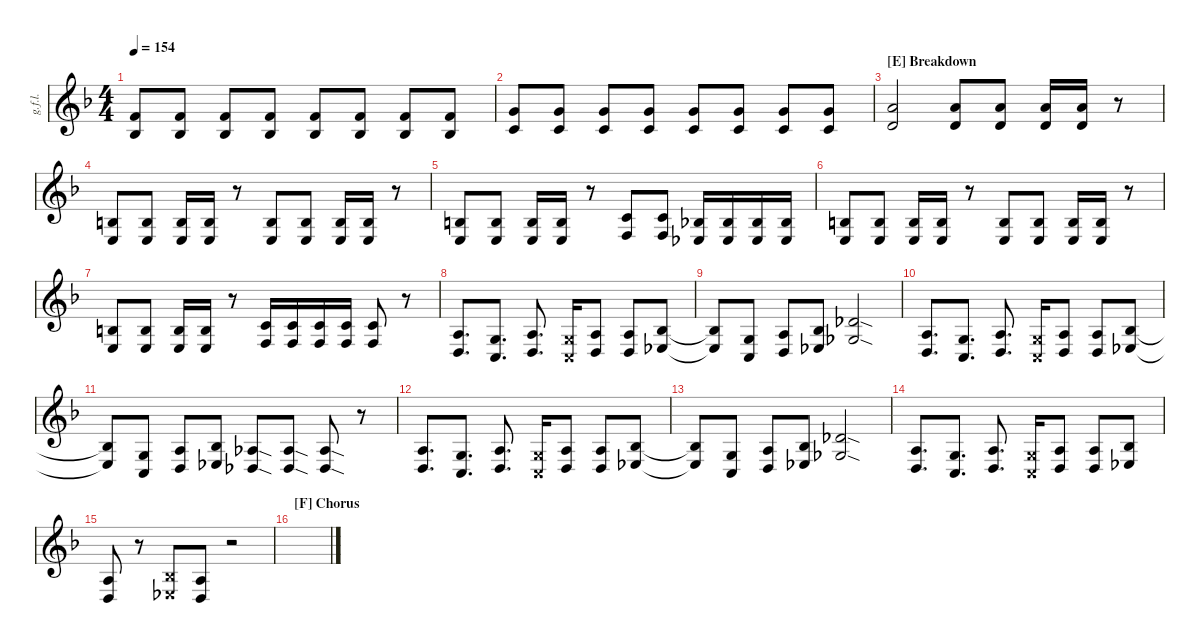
\defaultSystemsLayout 4
\hideDynamics
\bracketExtendMode nobrackets
\otherSystemsTrackNameOrientation horizontal
\track ("Guitar Folder L" "g.f.l.") {instrument distortionguitar}
\staff {score}
\tuning (D4 A3 F3 C3 G2 C2)
\ts (4 4)
\tempo 154
\clef g2
\ks dminor
(10.6 10.5).8{dy mf} (10.6 10.5).8 (10.6 10.5).8 (10.6 10.5).8 (10.6 10.5).8 (10.6 10.5).8 (10.6 10.5).8 (10.6 10.5).8 |
(12.6 12.5).8 (12.6 12.5).8 (12.6 12.5).8 (12.6 12.5).8 (12.6 12.5).8 (12.6 12.5).8 (12.6 12.5).8 (12.6 12.5).8 |
\section ("E" "Breakdown")
(14.6 14.5).2 (14.6 14.5).8 (14.6 14.5).8 (14.6 14.5).16 (14.6 14.5).16 r.8 |
(4.6 4.5).8 (4.6 4.5).8 (4.6 4.5).16 (4.6 4.5).16 r.8 (4.6 4.5).8 (4.6 4.5).8 (4.6 4.5).16 (4.6 4.5).16 r.8 |
(4.6 4.5).8 (4.6 4.5).8 (4.6 4.5).16 (4.6 4.5).16 r.8 (5.6 5.5).8 (5.5 5.6).8 (3.6 3.5).16 (3.6 3.5).16 (3.6 3.5).16 (3.6 3.5).16 |
(4.6 4.5).8 (4.6 4.5).8 (4.6 4.5).16 (4.6 4.5).16 r.8 (4.6 4.5).8 (4.6 4.5).8 (4.6 4.5).16 (4.6 4.5).16 r.8 |
(4.6 4.5).8 (4.6 4.5).8 (4.6 4.5).16 (4.6 4.5).16 r.8 (5.6 5.5).16 (5.5 5.6).16 (5.5 5.6).16 (5.5 5.6).16 (5.5 5.6).8 r.8 |
(2.6 2.5).8{d} (0.6 0.5).8{d} (2.5 2.6).8{d} (0.6{x} 0.5{x}).16 (2.6 2.5).8 (2.6 2.5).8 (3.6 3.5).8 |
(3.6{t} 3.5{t}).8 (0.6 0.5).8 (2.6 2.5).8 (3.5 3.6).8 (6.6{sod} 6.5{sod}).2 |
(2.6 2.5).8{d} (0.6 0.5).8{d} (2.5 2.6).8{d} (0.6{x} 0.5{x}).16 (2.6 2.5).8 (2.6 2.5).8 (3.6 3.5).8 |
(3.6{t} 3.5{t}).8 (0.6 0.5).8 (2.6 2.5).8 (3.5 3.6).8 (1.6{sod pm} 1.5{sod pm}).8 (1.6{sod pm} 1.5{sod pm}).8 (1.6{sod pm} 1.5{sod pm}).8 r.8 |
(2.6 2.5).8{d} (0.6 0.5).8{d} (2.5 2.6).8{d} (0.6{x} 0.5{x}).16 (2.6 2.5).8 (2.6 2.5).8 (3.6 3.5).8 |
(3.6{t} 3.5{t}).8 (0.6 0.5).8 (2.6 2.5).8 (3.5 3.6).8 (6.6{sod} 6.5{sod}).2 |
(2.6 2.5).8{d} (0.6 0.5).8{d} (2.5 2.6).8{d} (0.6{x} 0.5{x}).16 (2.6 2.5).8 (2.6 2.5).8 (3.6 3.5).8 |
(2.6 2.5).8 r.8 (3.6{x} 3.5{x}).8 (2.6 2.5).8 r.2 |
\section ("F" "Chorus")
